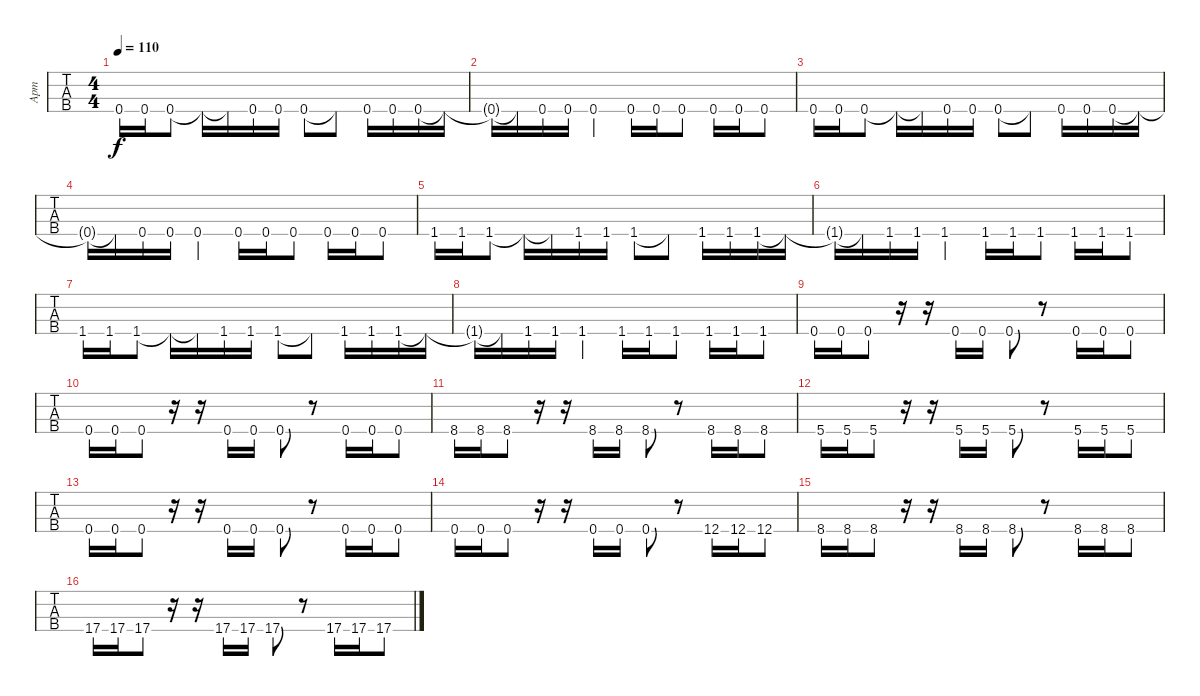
\track ("Арт" "Арт") {instrument electricbassfinger}
\staff {tabs}
\tuning (Gb2 Db2 Ab1 Db1) {hide}
\ts (4 4)
\tempo 110
\clef f4
\ks c
0.4.16{dy f} 0.4.16 0.4.8 0.4{t}.16 0.4{t}.16 0.4.16 0.4.16 0.4.8 0.4{t}.8 0.4.16 0.4.16 0.4.16 0.4{t}.16 |
0.4{t}.16 0.4{t}.16 0.4.16 0.4.16 0.4.4 0.4.16 0.4.16 0.4.8 0.4.16 0.4.16 0.4.8 |
0.4.16 0.4.16 0.4.8 0.4{t}.16 0.4{t}.16 0.4.16 0.4.16 0.4.8 0.4{t}.8 0.4.16 0.4.16 0.4.16 0.4{t}.16 |
0.4{t}.16 0.4{t}.16 0.4.16 0.4.16 0.4.4 0.4.16 0.4.16 0.4.8 0.4.16 0.4.16 0.4.8 |
1.4.16 1.4.16 1.4.8 1.4{t}.16 1.4{t}.16 1.4.16 1.4.16 1.4.8 1.4{t}.8 1.4.16 1.4.16 1.4.16 1.4{t}.16 |
1.4{t}.16 1.4{t}.16 1.4.16 1.4.16 1.4.4 1.4.16 1.4.16 1.4.8 1.4.16 1.4.16 1.4.8 |
1.4.16 1.4.16 1.4.8 1.4{t}.16 1.4{t}.16 1.4.16 1.4.16 1.4.8 1.4{t}.8 1.4.16 1.4.16 1.4.16 1.4{t}.16 |
1.4{t}.16 1.4{t}.16 1.4.16 1.4.16 1.4.4 1.4.16 1.4.16 1.4.8 1.4.16 1.4.16 1.4.8 |
0.4.16 0.4.16 0.4.8 r.16 r.16 0.4.16 0.4.16 0.4.8 r.8 0.4.16 0.4.16 0.4.8 |
0.4.16 0.4.16 0.4.8 r.16 r.16 0.4.16 0.4.16 0.4.8 r.8 0.4.16 0.4.16 0.4.8 |
8.4.16 8.4.16 8.4.8 r.16 r.16 8.4.16 8.4.16 8.4.8 r.8 8.4.16 8.4.16 8.4.8 |
5.4.16 5.4.16 5.4.8 r.16 r.16 5.4.16 5.4.16 5.4.8 r.8 5.4.16 5.4.16 5.4.8 |
0.4.16 0.4.16 0.4.8 r.16 r.16 0.4.16 0.4.16 0.4.8 r.8 0.4.16 0.4.16 0.4.8 |
0.4.16 0.4.16 0.4.8 r.16 r.16 0.4.16 0.4.16 0.4.8 r.8 12.4.16 12.4.16 12.4.8 |
8.4.16 8.4.16 8.4.8 r.16 r.16 8.4.16 8.4.16 8.4.8 r.8 8.4.16 8.4.16 8.4.8 |
17.4.16 17.4.16 17.4.8 r.16 r.16 17.4.16 17.4.16 17.4.8 r.8 17.4.16 17.4.16 17.4.8
